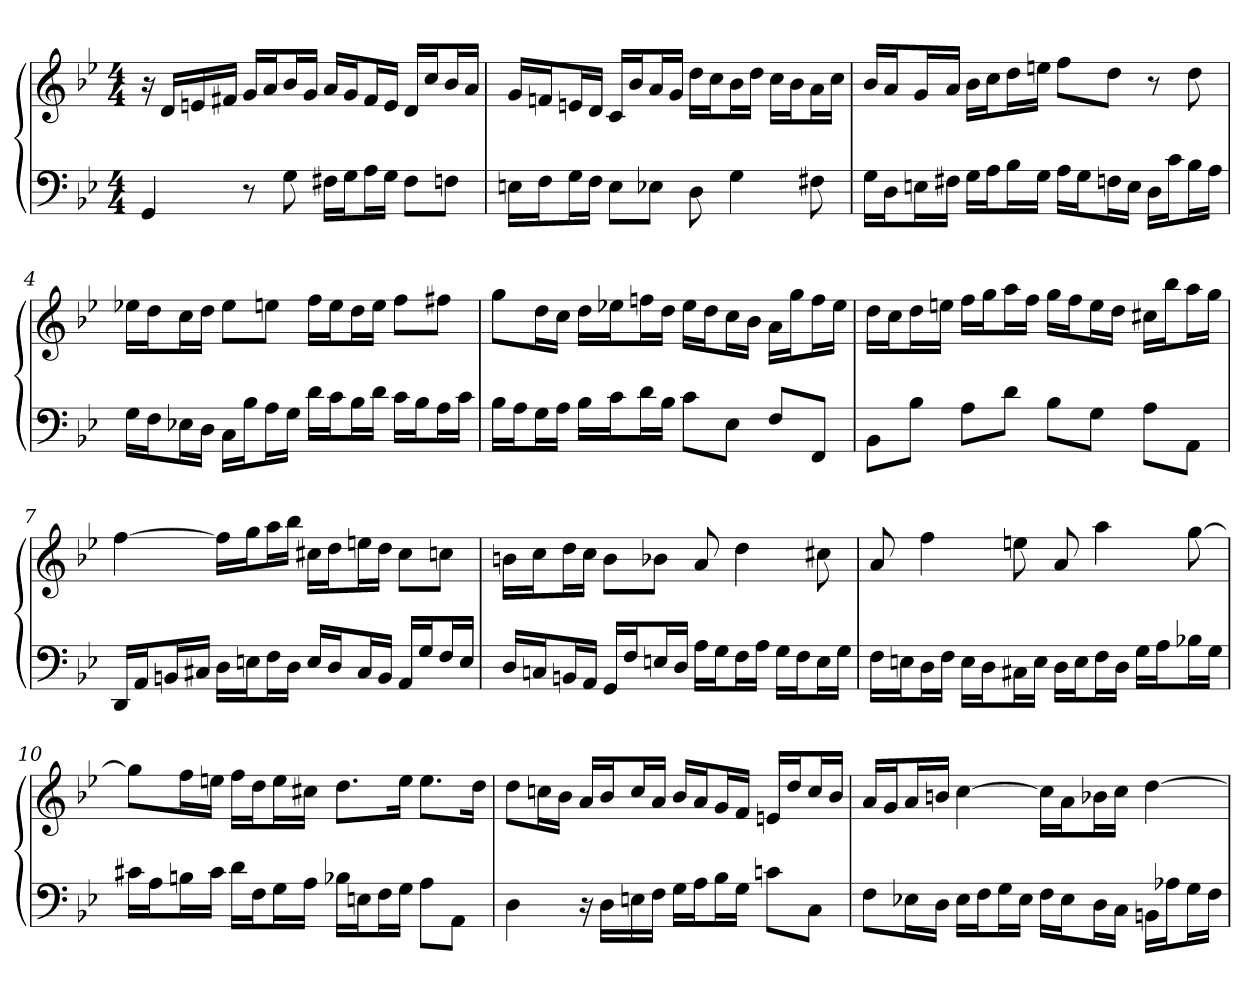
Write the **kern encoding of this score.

**kern	**kern
*part2	*part1
*staff2	*staff1
*clefF4	*clefG2
*k[b-e-]	*k[b-e-]
*g:	*g:
*M4/4	*M4/4
=1	=1
4GG	16r
.	16d/LL
.	16en/
.	16f#X/JJ
8r	16g/LL
.	16a/J
8G	16b-/L
.	16g/JJ
16F#X\LL	16a/LL
16G\J	16g/J
16A\L	16f#/L
16G\JJ	16e/JJ
8F#\L	16d/LL
.	16cc/J
8Fn\J	16b-/L
.	16a/JJ
=2	=2
16En\LL	16g/LL
16F\J	16fn/J
16G\L	16en/L
16F\JJ	16d/JJ
8E\L	16c/LL
.	16b-/J
8E-X\J	16a/L
.	16g/JJ
8D	16dd\LL
.	16cc\J
4G	16b-\L
.	16dd\JJ
.	16cc\LL
.	16b-\J
8F#X	16a\L
.	16cc\JJ
=3	=3
16G\LL	16b-/LL
16D\J	16a/J
16En\L	16g/L
16F#X\JJ	16a/JJ
16G\LL	16b-\LL
16A\J	16cc\J
16B-\L	16dd\L
16G\JJ	16een\JJ
16A\LL	8ff\L
16G\J	.
16Fn\L	8dd\J
16E\JJ	.
16D\LL	8r
16c\J	.
16B-\L	8dd
16A\JJ	.
=4	=4
16G\LL	16ee-X\LL
16F\J	16dd\J
16E-X\L	16cc\L
16D\JJ	16dd\JJ
16C\LL	8ee-\L
16B-\J	.
16A\L	8een\J
16G\JJ	.
16d\LL	16ff\LL
16c\J	16ee\J
16B-\L	16dd\L
16d\JJ	16ee\JJ
16c\LL	8ff\L
16B-\J	.
16A\L	8ff#X\J
16c\JJ	.
=5	=5
16B-\LL	8gg\L
16A\J	.
16G\L	16dd\L
16A\JJ	16cc\JJ
16B-\LL	16dd\LL
16c\J	16ee-X\J
16d\L	16ffn\L
16B-\JJ	16dd\JJ
8c\L	16ee-\LL
.	16dd\J
8E-\J	16cc\L
.	16b-\JJ
8F/L	16a\LL
.	16gg\J
8FF/J	16ff\L
.	16ee-\JJ
=6	=6
8BB-\L	16dd\LL
.	16cc\J
8B-\J	16dd\L
.	16een\JJ
8A\L	16ff\LL
.	16gg\J
8d\J	16aa\L
.	16ff\JJ
8B-\L	16gg\LL
.	16ff\J
8G\J	16ee\L
.	16dd\JJ
8A\L	16cc#X\LL
.	16bb-\J
8AA\J	16aa\L
.	16gg\JJ
=7	=7
16DD/LL	[4ff
16AA/J	.
16BBn/L	.
16C#X/JJ	.
16D\LL	16ff\LL]
16En\J	16gg\J
16F\L	16aa\L
16D\JJ	16bb-\JJ
16E/LL	16cc#X\LL
16D/J	16dd\J
16C#/L	16een\L
16BB/JJ	16dd\JJ
16AA/LL	8cc#\L
16G/J	.
16F/L	8ccn\J
16E/JJ	.
=8	=8
16D/LL	16bn\LL
16Cn/J	16cc\J
16BBn/L	16dd\L
16AA/JJ	16cc\JJ
16GG/LL	8b\L
16F/J	.
16En/L	8b-X\J
16D/JJ	.
16A\LL	8a
16G\J	.
16F\L	4dd
16A\JJ	.
16G\LL	.
16F\J	.
16E\L	8cc#X
16G\JJ	.
=9	=9
16F\LL	8a
16En\J	.
16D\L	4ff
16F\JJ	.
16E\LL	.
16D\J	.
16C#X\L	8een
16E\JJ	.
16D\LL	8a
16E\J	.
16F\L	4aa
16D\JJ	.
16G\LL	.
16A\J	.
16B-X\L	[8gg
16G\JJ	.
=10	=10
16c#X\LL	8gg\L]
16A\J	.
16Bn\L	16ff\L
16c#\JJ	16een\JJ
16d\LL	16ff\LL
16F\J	16dd\J
16G\L	16ee\L
16A\JJ	16cc#X\JJ
16B-X\LL	8.dd\L
16En\J	.
16F\L	.
16G\JJ	16ee\Jk
8A\L	8.ee\L
8AA\J	.
.	16dd\Jk
=11	=11
4D	8dd\L
.	16ccn\L
.	16b-\JJ
16r	16a/LL
16D\LL	16b-/J
16En\	16cc/L
16F\JJ	16a/JJ
16G\LL	16b-/LL
16A\J	16a/J
16B-\L	16g/L
16G\JJ	16f/JJ
8cn\L	16en/LL
.	16dd/J
8C\J	16cc/L
.	16b-/JJ
=12	=12
8F\L	16a/LL
.	16g/J
16E-X\L	16a/L
16D\JJ	16bn/JJ
16E-\LL	[4cc
16F\J	.
16G\L	.
16E-\JJ	.
16F\LL	16cc\LL]
16E-\J	16a\J
16D\L	16b-X\L
16C\JJ	16cc\JJ
16BBn\LL	[4dd
16A-X\J	.
16G\L	.
16F\JJ	.
=	=
*-	*-
